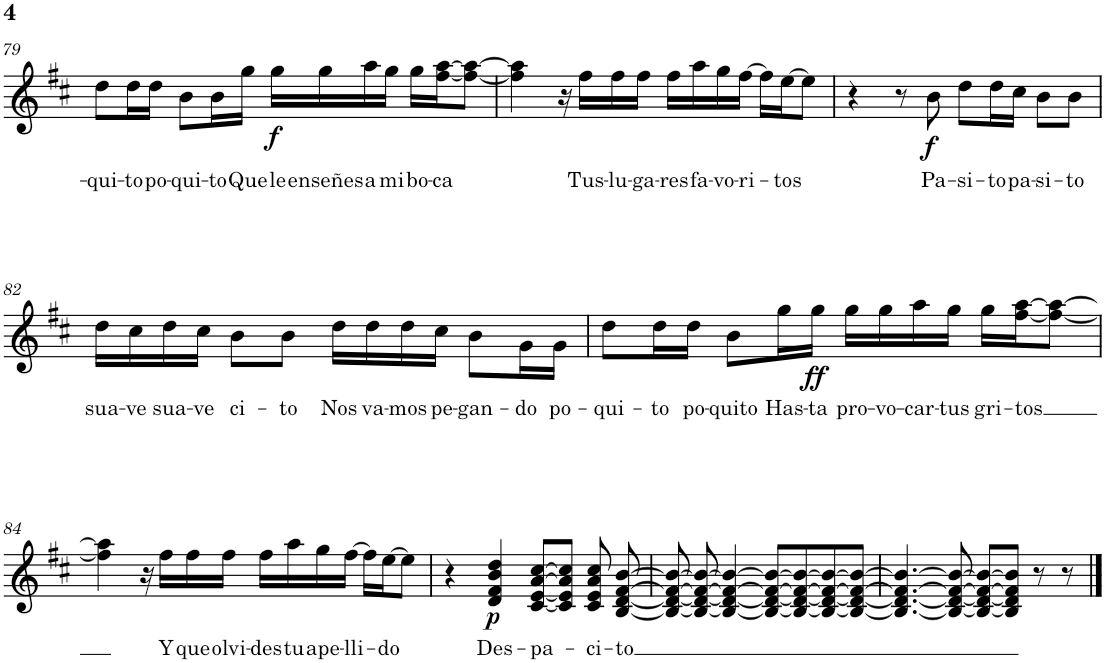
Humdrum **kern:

**kern	**text	**dynam
*part1	*part1	*part1
*staff1	*staff1	*staff1
*I"Piano	*	*
*I'Pno.	*	*
!!LO:PB:g=z
*clefG2	*	*
*k[f#c#]	*	*
*M4/4	*	*
=79	=79	=79
!	!LO:LY:b	!
8dd\L	-qui-	.
!	!LO:LY:b	!
16dd\L	-to	.
!	!LO:LY:b	!
16dd\JJ	po-	.
!	!LO:LY:b	!
8b\L	-qui-	.
!	!LO:LY:b	!
16b\L	-to	.
!	!LO:LY:b	!
16gg\JJ	Que	.
!	!LO:LY:b	!LO:DY:b
16gg\LL	le	f
!	!LO:LY:b	!
16gg\	enseñes	.
!	!LO:LY:b	!
16aa\	a	.
!	!LO:LY:b	!
16gg\JJ	mi	.
!	!LO:LY:b	!
16gg\LL	bo-	.
!	!LO:LY:b	!
[16ff#\ [16aa\J	-ca	.
8ff#\_ 8aa\_J	.	.
=80	=80	=80
4ff#\] 4aa\]	.	.
16r	.	.
!	!LO:LY:b	!
16ff#\LL	Tus-	.
!	!LO:LY:b	!
16ff#\	-lu-	.
!	!LO:LY:b	!
16ff#\JJ	-ga-	.
!	!LO:LY:b	!
16ff#\LL	-res	.
!	!LO:LY:b	!
16aa\	fa-	.
!	!LO:LY:b	!
16gg\	-vo-	.
!	!LO:LY:b	!
[16ff#\JJ	-ri-	.
16ff#\LL]	.	.
!	!LO:LY:b	!
[16ee\J	-tos	.
8ee\J]	.	.
=81	=81	=81
4r	.	.
8r	.	.
!	!LO:LY:b	!LO:DY:b
8b\	Pa-	f
!	!LO:LY:b	!
8dd\L	-si-	.
!	!LO:LY:b	!
16dd\L	-to	.
!	!LO:LY:b	!
16cc#\JJ	pa-	.
!	!LO:LY:b	!
8b\L	-si-	.
!	!LO:LY:b	!
8b\J	-to	.
!!LO:LB:g=z
=82	=82	=82
!	!LO:LY:b	!
16dd\LL	sua-	.
!	!LO:LY:b	!
16cc#\	-ve	.
!	!LO:LY:b	!
16dd\	sua-	.
!	!LO:LY:b	!
16cc#\JJ	-ve	.
!	!LO:LY:b	!
8b\L	ci-	.
!	!LO:LY:b	!
8b\J	-to	.
!	!LO:LY:b	!
16dd\LL	Nos	.
!	!LO:LY:b	!
16dd\	va-	.
!	!LO:LY:b	!
16dd\	-mos	.
!	!LO:LY:b	!
16cc#\JJ	pe-	.
!	!LO:LY:b	!
8b\L	-gan-	.
!	!LO:LY:b	!
16g\L	-do	.
!	!LO:LY:b	!
16g\JJ	po-	.
=83	=83	=83
!	!LO:LY:b	!
8dd\L	-qui-	.
!	!LO:LY:b	!
16dd\L	-to	.
!	!LO:LY:b	!
16dd\JJ	po-	.
!	!LO:LY:b	!
8b\L	-quito	.
!	!LO:LY:b	!
16gg\L	Has-	.
!	!LO:LY:b	!LO:DY:b
16gg\JJ	-ta	ff
!	!LO:LY:b	!
16gg\LL	pro-	.
!	!LO:LY:b	!
16gg\	-vo-	.
!	!LO:LY:b	!
16aa\	-car-	.
!	!LO:LY:b	!
16gg\JJ	-tus	.
!	!LO:LY:b	!
16gg\LL	gri-	.
!	!LO:LY:b	!
[16ff#\ [16aa\J	-tos	.
8ff#\_ 8aa\_J	.	.
!!LO:LB:g=z
=84	=84	=84
4ff#\] 4aa\]	.	.
16r	.	.
!	!LO:LY:b	!
16ff#\LL	Y	.
!	!LO:LY:b	!
16ff#\	que	.
!	!LO:LY:b	!
16ff#\JJ	olvi-	.
!	!LO:LY:b	!
16ff#\LL	-des	.
!	!LO:LY:b	!
16aa\	tu	.
!	!LO:LY:b	!
16gg\	ape-	.
!	!LO:LY:b	!
[16ff#\JJ	-lli-	.
16ff#\LL]	.	.
!	!LO:LY:b	!
[16ee\J	-do	.
8ee\J]	.	.
=85	=85	=85
4r	.	.
!	!LO:LY:b	!LO:DY:b
4d/ 4f#/ 4b/ 4dd/	Des-	p
!	!LO:LY:b	!
[8c#/ [8e/ [8a/ [8cc#/L	-pa-	.
8c#/] 8e/] 8a/] 8cc#/]J	.	.
!	!LO:LY:b	!
8c#/ 8e/ 8a/ 8cc#/	-ci-	.
!	!LO:LY:b	!
[8B/ [8d/ [8f#/ [8b/	-to	.
=86	=86	=86
8B/_ 8d/_ 8f#/_ 8b/_	.	.
8B/_ 8d/_ 8f#/_ 8b/_	.	.
4B/_ 4d/_ 4f#/_ 4b/_	.	.
8B/_ 8d/_ 8f#/_ 8b/_L	.	.
8B/_ 8d/_ 8f#/_ 8b/_	.	.
8B/_ 8d/_ 8f#/_ 8b/_	.	.
8B/_ 8d/_ 8f#/_ 8b/_J	.	.
=87	=87	=87
4.B/_ 4.d/_ 4.f#/_ 4.b/_	.	.
8B/_ 8d/_ 8f#/_ 8b/_	.	.
8B/_ 8d/_ 8f#/_ 8b/_L	.	.
8B/] 8d/] 8f#/] 8b/]J	.	.
8r	.	.
8r	.	.
==	==	==
*-	*-	*-
